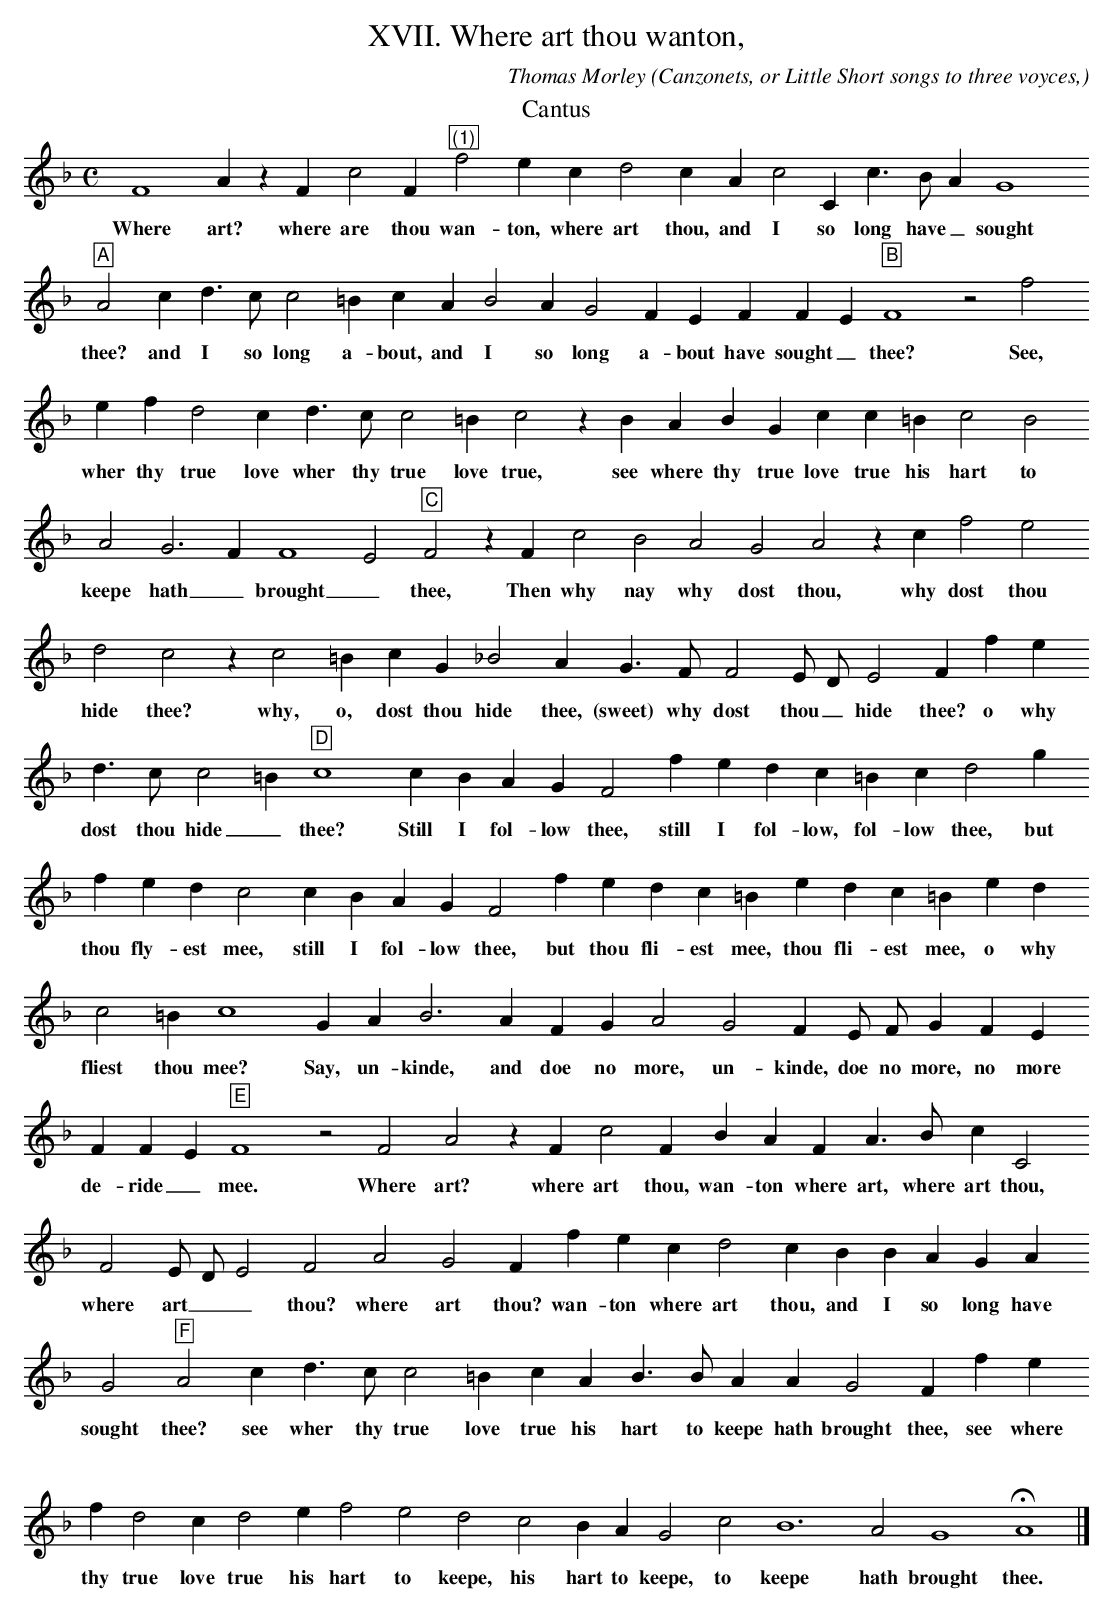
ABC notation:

X:1
T:XVII. Where art thou wanton,
O: Canzonets, or Little Short songs to three voyces,
C: Thomas Morley
M:C
K:F maj
T: Cantus
L:1/4
F4 A z F c2 F "(1)"f2 e c d2\
w:Where art? where are thou wan- ton, where art
c A c2 C c > B A G4 "A"A2 c d > c c2 =B\
w:thou, and I so long have _ sought thee? and I so long a-
c A B2 A G2 F E F F E "B"F4 z2 f2 e f d2 c d > c\
w:bout, and I so long a- bout have sought _ thee? See, wher thy true love wher thy
c2 =B c2 z B A B G c c =B c2 B2 A2 G3 F\
w:true love true, see where thy true love true his hart to keepe hath _
F4 E2 "C"F2 z F c2 B2 A2 G2 A2 z c f2 e2 d2 c2\
w:brought _ thee, Then why nay why dost thou, why dost thou hide thee?
z c2 =B c G _B2 A G > F F2 E/ D/ E2 F f e d > c\
w:why, o, dost thou hide thee, (sweet) why dost thou _ hide thee? o why dost thou
c2 =B "D"c4 c B A G F2 f e d c =B c d2 g f e d\
w:hide _ thee? Still I fol- low thee, still I fol- low, fol- low thee, but thou fly- est
c2 c B A G F2 f e d c =B e d c =B e d c2 =B\
w:mee, still I fol- low thee, but thou fli- est mee, thou fli- est mee, o why fliest thou
c4 G A B3 A F G A2 G2 F E/ F/ G F E F \
w:mee? Say, un- kinde, and doe no more, un- kinde, doe no more, no more de-
F E "E"F4 z2 F2 A2 z F c2 F B A F A > B c C2\
w:ride _ mee.  Where art? where art thou, wan- ton where art, where art thou,
F2 E/ D/ E2 F2 A2 G2 F f e c d2 c B B A\
w:where art _ _ thou? where art thou? wan- ton where art thou, and I so
G A G2 "F"A2 c d > c c2 =B c A B > B A A\
w:long have sought thee? see wher thy true love true his hart to keepe hath
G2 F f e f d2 c d2 e f2 e2 d2 c2 B A \
w:brought thee, see where thy true love true his hart to keepe, his hart to
G2 c2 B6 A2 G4 HA4 |]\
w:keepe, to keepe hath brought thee.
